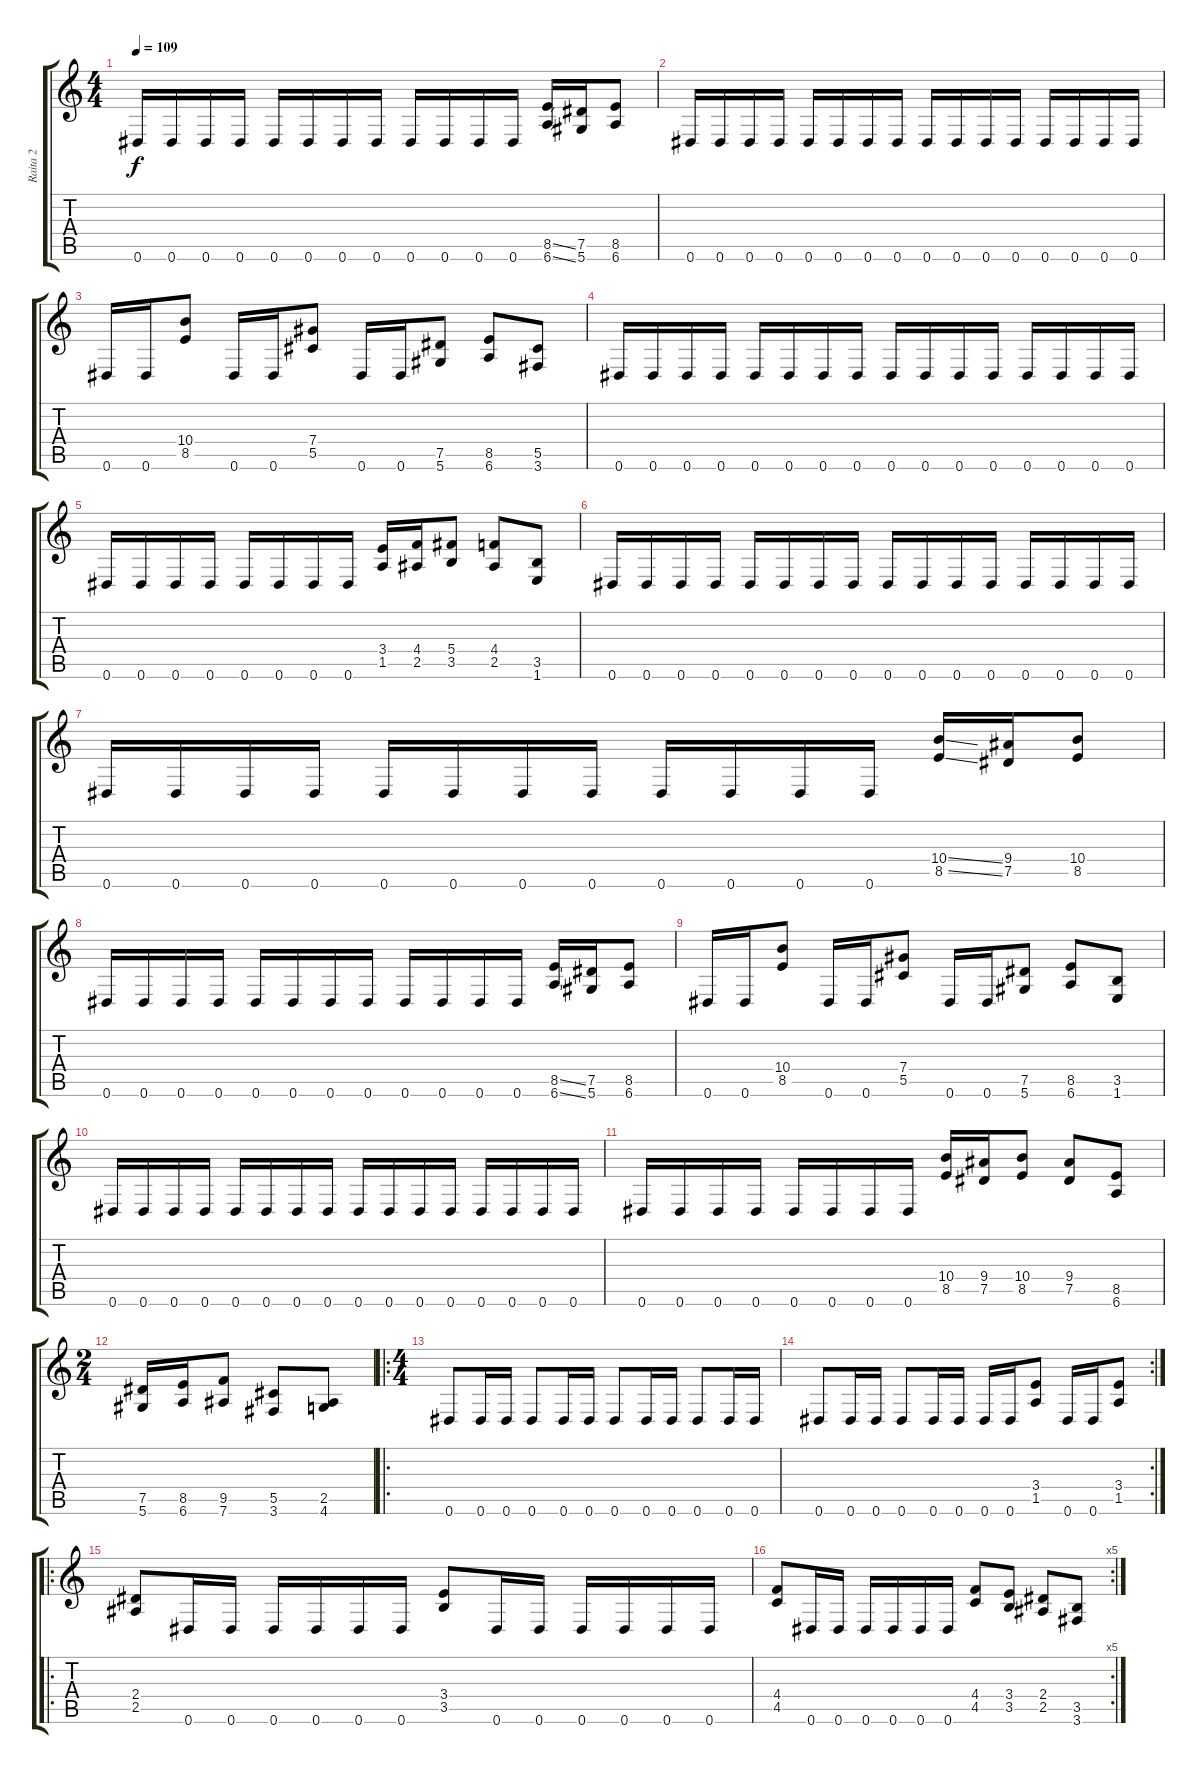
\track ("Raita 2" "Raita 2") {instrument distortionguitar}
\staff {score tabs}
\tuning (Eb4 Bb3 Gb3 Db3 Ab2 Eb2) {hide}
\ts (4 4)
\tempo 109
\clef g2
\ks c
0.6.16{dy f} 0.6.16 0.6.16 0.6.16 0.6.16 0.6.16 0.6.16 0.6.16 0.6.16 0.6.16 0.6.16 0.6.16 (8.5{ss} 6.6{ss}).16 (7.5 5.6).16 (8.5 6.6).8 |
0.6.16 0.6.16 0.6.16 0.6.16 0.6.16 0.6.16 0.6.16 0.6.16 0.6.16 0.6.16 0.6.16 0.6.16 0.6.16 0.6.16 0.6.16 0.6.16 |
0.6.16 0.6.16 (10.4 8.5).8 0.6.16 0.6.16 (7.4 5.5).8 0.6.16 0.6.16 (7.5 5.6).8 (8.5 6.6).8 (5.5 3.6).8 |
0.6.16 0.6.16 0.6.16 0.6.16 0.6.16 0.6.16 0.6.16 0.6.16 0.6.16 0.6.16 0.6.16 0.6.16 0.6.16 0.6.16 0.6.16 0.6.16 |
0.6.16 0.6.16 0.6.16 0.6.16 0.6.16 0.6.16 0.6.16 0.6.16 (3.4 1.5).16 (4.4 2.5).16 (5.4 3.5).8 (4.4 2.5).8 (3.5 1.6).8 |
0.6.16 0.6.16 0.6.16 0.6.16 0.6.16 0.6.16 0.6.16 0.6.16 0.6.16 0.6.16 0.6.16 0.6.16 0.6.16 0.6.16 0.6.16 0.6.16 |
0.6.16 0.6.16 0.6.16 0.6.16 0.6.16 0.6.16 0.6.16 0.6.16 0.6.16 0.6.16 0.6.16 0.6.16 (10.4{ss} 8.5{ss}).16 (9.4 7.5).16 (10.4 8.5).8 |
0.6.16 0.6.16 0.6.16 0.6.16 0.6.16 0.6.16 0.6.16 0.6.16 0.6.16 0.6.16 0.6.16 0.6.16 (8.5{ss} 6.6{ss}).16 (7.5 5.6).16 (8.5 6.6).8 |
0.6.16 0.6.16 (10.4 8.5).8 0.6.16 0.6.16 (7.4 5.5).8 0.6.16 0.6.16 (7.5 5.6).8 (8.5 6.6).8 (3.5 1.6).8 |
0.6.16 0.6.16 0.6.16 0.6.16 0.6.16 0.6.16 0.6.16 0.6.16 0.6.16 0.6.16 0.6.16 0.6.16 0.6.16 0.6.16 0.6.16 0.6.16 |
0.6.16 0.6.16 0.6.16 0.6.16 0.6.16 0.6.16 0.6.16 0.6.16 (10.4 8.5).16 (9.4 7.5).16 (10.4 8.5).8 (9.4 7.5).8 (8.5 6.6).8 |
\ts (2 4)
(7.5 5.6).16 (8.5 6.6).16 (9.5 7.6).8 (5.5 3.6).8 (2.5 4.6).8 |
\ro
\ts (4 4)
0.6.8 0.6.16 0.6.16 0.6.8 0.6.16 0.6.16 0.6.8 0.6.16 0.6.16 0.6.8 0.6.16 0.6.16 |
\rc 2
0.6.8 0.6.16 0.6.16 0.6.8 0.6.16 0.6.16 0.6.16 0.6.16 (3.4 1.5).8 0.6.16 0.6.16 (3.4 1.5).8 |
\ro
(2.4 2.5).8 0.6.16 0.6.16 0.6.16 0.6.16 0.6.16 0.6.16 (3.4 3.5).8 0.6.16 0.6.16 0.6.16 0.6.16 0.6.16 0.6.16 |
\rc 5
(4.4 4.5).8 0.6.16 0.6.16 0.6.16 0.6.16 0.6.16 0.6.16 (4.4 4.5).8 (3.4 3.5).8 (2.4 2.5).8 (3.5 3.6).8
